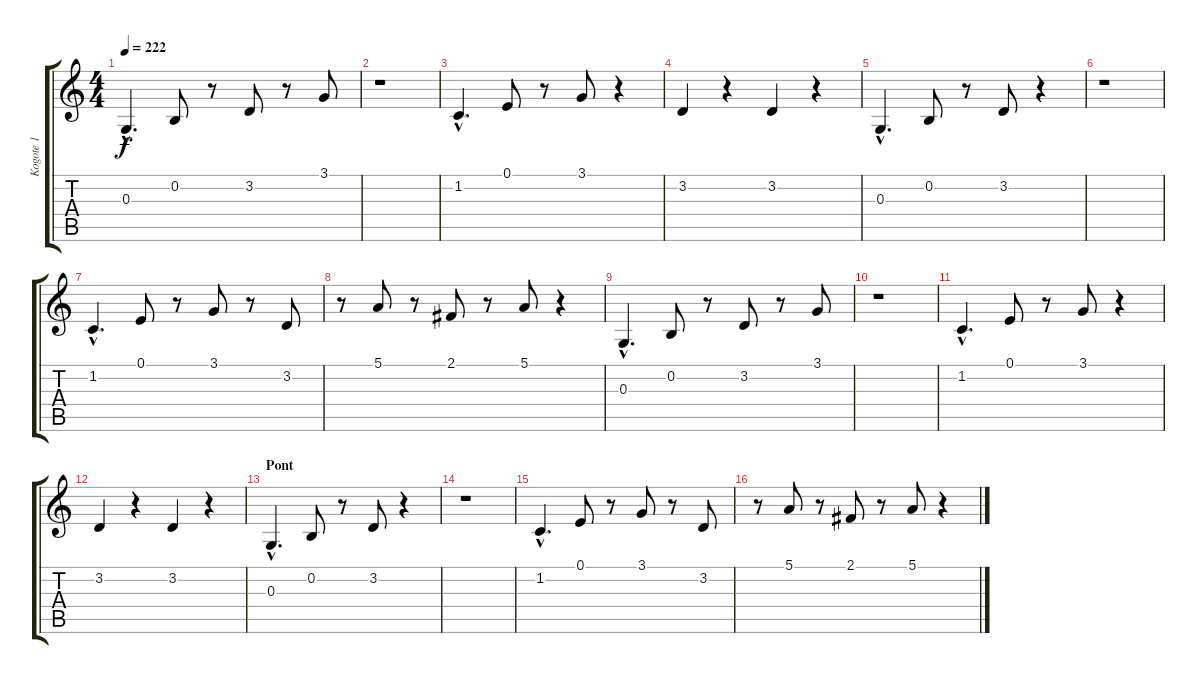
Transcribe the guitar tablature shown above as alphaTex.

\track ("Kogote 1" "Kogote 1") {instrument drawbarorgan}
\staff {score tabs}
\tuning (E4 B3 G3 D3 A2 E2) {hide}
\ts (4 4)
\tempo 222
\clef g2
\ks c
0.3{hac}.4{d dy f} 0.2.8 r.8 3.2.8 r.8 3.1.8 |
r.1 |
1.2{hac}.4{d} 0.1.8 r.8 3.1.8 r.4 |
3.2.4 r.4 3.2.4 r.4 |
0.3{hac}.4{d} 0.2.8 r.8 3.2.8 r.4 |
r.1 |
1.2{hac}.4{d} 0.1.8 r.8 3.1.8 r.8 3.2.8 |
r.8 5.1.8 r.8 2.1.8 r.8 5.1.8 r.4 |
0.3{hac}.4{d} 0.2.8 r.8 3.2.8 r.8 3.1.8 |
r.1 |
1.2{hac}.4{d} 0.1.8 r.8 3.1.8 r.4 |
3.2.4 r.4 3.2.4 r.4 |
\section ("" "Pont")
0.3{hac}.4{d} 0.2.8 r.8 3.2.8 r.4 |
r.1 |
1.2{hac}.4{d} 0.1.8 r.8 3.1.8 r.8 3.2.8 |
r.8 5.1.8 r.8 2.1.8 r.8 5.1.8 r.4
